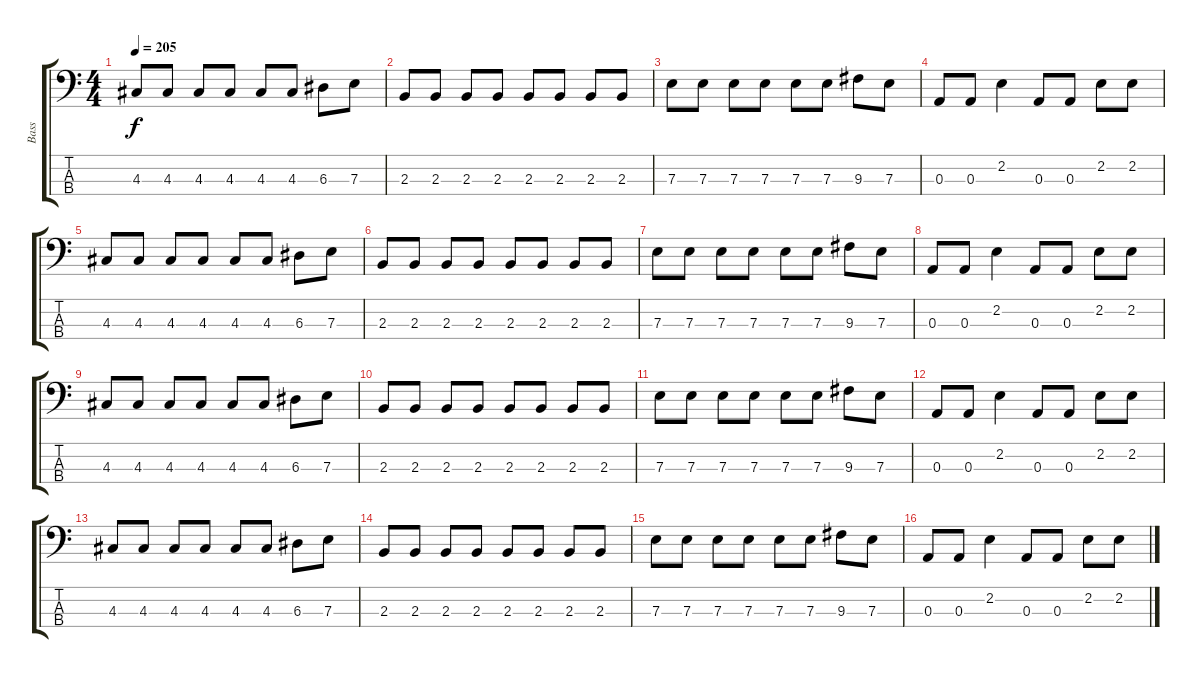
\track ("Bass" "Bass") {instrument electricbassfinger}
\staff {score tabs}
\tuning (G2 D2 A1 E1) {hide}
\ts (4 4)
\tempo 205
\clef f4
\ks c
4.3.8{dy f} 4.3.8 4.3.8 4.3.8 4.3.8 4.3.8 6.3.8 7.3.8 |
2.3.8 2.3.8 2.3.8 2.3.8 2.3.8 2.3.8 2.3.8 2.3.8 |
7.3.8 7.3.8 7.3.8 7.3.8 7.3.8 7.3.8 9.3.8 7.3.8 |
0.3.8 0.3.8 2.2.4 0.3.8 0.3.8 2.2.8 2.2.8 |
4.3.8 4.3.8 4.3.8 4.3.8 4.3.8 4.3.8 6.3.8 7.3.8 |
2.3.8 2.3.8 2.3.8 2.3.8 2.3.8 2.3.8 2.3.8 2.3.8 |
7.3.8 7.3.8 7.3.8 7.3.8 7.3.8 7.3.8 9.3.8 7.3.8 |
0.3.8 0.3.8 2.2.4 0.3.8 0.3.8 2.2.8 2.2.8 |
4.3.8 4.3.8 4.3.8 4.3.8 4.3.8 4.3.8 6.3.8 7.3.8 |
2.3.8 2.3.8 2.3.8 2.3.8 2.3.8 2.3.8 2.3.8 2.3.8 |
7.3.8 7.3.8 7.3.8 7.3.8 7.3.8 7.3.8 9.3.8 7.3.8 |
0.3.8 0.3.8 2.2.4 0.3.8 0.3.8 2.2.8 2.2.8 |
4.3.8 4.3.8 4.3.8 4.3.8 4.3.8 4.3.8 6.3.8 7.3.8 |
2.3.8 2.3.8 2.3.8 2.3.8 2.3.8 2.3.8 2.3.8 2.3.8 |
7.3.8 7.3.8 7.3.8 7.3.8 7.3.8 7.3.8 9.3.8 7.3.8 |
0.3.8 0.3.8 2.2.4 0.3.8 0.3.8 2.2.8 2.2.8
